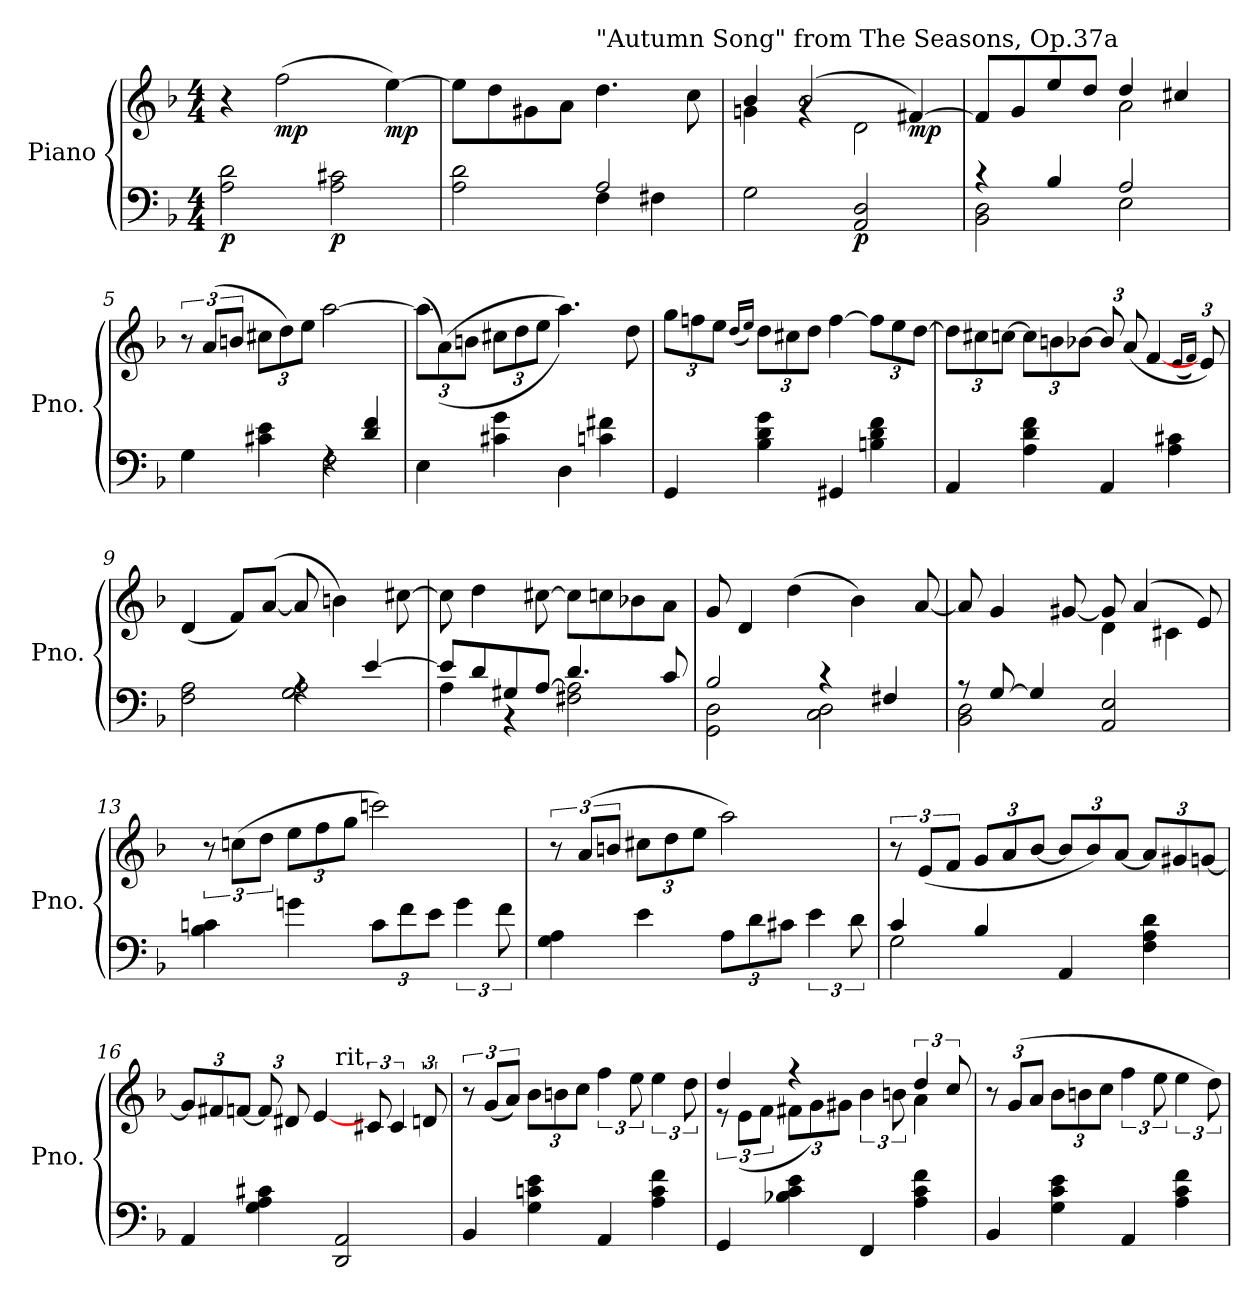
**kern	**kern	**dynam
*part1	*part1	*part1
*staff2	*staff1	*staff1/2
*I"Piano	*	*
*I'Pno.	*	*
*clefF4	*clefG2	*
*k[b-]	*k[b-]	*
*M4/4	*M4/4	*
*MM58	*MM58	*
=1	=1	=1
!	!	!LO:DY:b=2
2A\ 2d\	4r	p
!	!	!LO:DY:b
.	(2ff\	mp
!	!	!LO:DY:b=2
2A\ 2c#X\	.	p
!	!	!LO:DY:b
.	[4ee\)	mp
=2	=2	=2
*^	*	*
2A\ 2d\	2ryy	8ee\L]	.
.	.	8dd\	.
.	.	8g#X\	.
.	.	8a\J	.
!	!	!LO:TX:a:t="Autumn Song" from The Seasons, Op.37a	!
2A/	4F\	4.dd\	.
.	4F#X\	.	.
.	.	8cc\	.
*v	*v	*	*
=3	=3	=3
*	*^	*
2G\	4b-/	4gn\	.
.	(2b-/	4rg	.
!	!	!	!LO:DY:b=2
2AA/ 2D/	.	2d\	p
!	!	!	!LO:DY:b
.	[4f#X/)	.	mp
=4	=4	=4	=4
*^	*	*	*
4r	2BB-\ 2D\	8f#/L]	2ryy	.
.	.	8g/	.	.
4B-/	.	8ee/	.	.
.	.	8dd/J	.	.
2A/	2E\	4dd/	2a\	.
.	.	4cc#X/	.	.
*	*	*v	*v	*
=5	=5	=5	=5
4G\	2ryy	12r	.
.	.	(12a/L	.
.	.	12bn/J	.
*	*	*Xbrackettup	*
4c#X\ 4e\	.	12cc#X\L	.
.	.	12dd\)	.
.	.	12ee\J	.
4rF	2F\	[2aa\	.
4d/ 4f/	.	.	.
*v	*v	*	*
!!LO:LB:g=z
=6	=6	=6
4E\	(12aa\L]	.
.	((12a\)	.
.	12bn\J	.
4c#X\ 4g\	12cc#X\L	.
.	12dd\	.
.	12ee\J	.
4D\	4.aa\))	.
4cn\ 4f#X\	.	.
.	8dd\	.
=7	=7	=7
4GG/	12gg\L	.
.	12ffn\	.
.	12ee\J	.
.	(16qdd/LL	.
.	16qee/JJ)	.
4B-\ 4d\ 4g\	12dd\L	.
.	12cc#X\	.
.	12dd\J	.
4GG#X/	[4ff\	.
4Bn\ 4d\ 4f\	12ff\L]	.
.	12ee\	.
.	[12dd\J	.
=8	=8	=8
4AA/	12dd\L]	.
.	12cc#X\	.
.	[12ccn\J	.
4A\ 4d\ 4f\	12cc\L]	.
.	12bn\	.
.	[12b-X\J	.
*	*MM50	*
4AA/	12b-/L]	.
.	(12a/	.
.	[4f/	.
4A\ 4c#X\	.	.
.	(16qe/LL	.
.	16qf/JJ)	.
.	12e/)	.
!!LO:LB:g=z
=9	=9	=9
*^	*	*
2F\ 2A\	2ryy	(4d/	.
.	.	8f/L)	.
*	*	*MM58	*
.	.	([8a/J	.
4rA	2G\ 2A\	8a/]	.
.	.	4bn\)	.
[4e/	.	.	.
.	.	[8cc#X\	.
=10	=10	=10	=10
8e/L]	4A\	8cc#\]	.
8d/	.	4dd\	.
8G#X/	4r	.	.
[8A/J	.	[8cc#X\	.
4.d/	2F#X\ 2A\]	8cc#\L]	.
.	.	8ccn\	.
.	.	8b-X\	.
8c/	.	8a\J	.
=11	=11	=11	=11
2B-:/	2GG\ 2D\	8g/	.
.	.	4d/	.
.	.	(4dd\	.
4r	2C\ 2D\	.	.
.	.	4b-\)	.
4F#X/	.	.	.
.	.	[8a/	.
!!LO:LB:g=z
=12	=12	=12	=12
*	*	*^	*
8r	2BB-\ 2D\	8a/]	2ryy	.
[8G/	.	4g/	.	.
4G/]	.	.	.	.
.	.	[8g#X/	.	.
2AA/ 2E/	2ryy	8g#/]	4d\	.
.	.	(4a/	.	.
.	.	.	4c#X\	.
.	.	8e/)	.	.
*v	*v	*	*	*
*	*v	*v	*
=13	=13	=13
*	*brackettup	*
4B-\ 4cn\	12r	.
.	(12ccn\L	.
.	12dd\J	.
*	*Xbrackettup	*
4gn\	12ee\L	.
.	12ff\	.
.	12gg\J	.
*Xbrackettup	*	*
12c\L	2cccn\)	.
12f\	.	.
12e\J	.	.
*brackettup	*	*
6g\	.	.
12f\	.	.
=14	=14	=14
*	*brackettup	*
4G\ 4A\	12r	.
.	(12a/L	.
.	12bn/J	.
*	*Xbrackettup	*
4e\	12cc#X\L	.
.	12dd\	.
.	12ee\J	.
*Xbrackettup	*	*
12A\L	2aa\)	.
12d\	.	.
12c#X\J	.	.
*brackettup	*	*
6e\	.	.
12d\	.	.
!!LO:PB:g=z
=15	=15	=15
*^	*	*
*	*	*brackettup	*
*v	*v	*	*
*	*MM58	*
*^	*	*
4c/	2G\	12r	.
.	.	(12e/L	.
.	.	12f/J	.
*	*	*Xbrackettup	*
4B-/	.	12g/L	.
.	.	12a/	.
.	.	[12b-/J	.
4AA/	2ryy	12b-/L]	.
.	.	12b-/)	.
.	.	[12a/J	.
4F\ 4A\ 4d\	.	12a/L]	.
.	.	12g#X/	.
.	.	[12gn/J	.
*v	*v	*	*
=16	=16	=16
*	*^	*
4AA/	12g/L]	2ryy	.
.	12f#X/	.	.
.	[12fn/J	.	.
4G\ 4A\ 4c#X\	12f/L]	.	.
.	12d#X/	.	.
.	[4e/	.	.
*	*MM50	*	*
!	!	!LO:TX:a:t=rit.	!
2DD/ 2AA/	.	2ryy	.
*	*brackettup	*	*
.	12c#X/	.	.
.	6c#/	.	.
.	12dn/	.	.
*	*v	*v	*
!!LO:LB:g=z
=17	=17	=17
*	*MM58	*
*	*^	*
!	!LO:TX:a:t=a tempo	!	!
*	*v	*v	*
4BB-/	12r	.
.	(12g/L	.
.	12a/J)	.
*	*Xbrackettup	*
4G\ 4cn\ 4e\	12b-\L	.
.	12bn\	.
.	12cc\J	.
*	*brackettup	*
4AA/	6ff\	.
.	12ee\	.
*	*MM50	*
4A\ 4c\ 4f\	6ee\	.
.	12dd\	.
=18	=18	=18
*	*^	*
4GG/	4dd/	12r	.
.	.	(12e\L	.
.	.	12f\J	.
*	*	*Xbrackettup	*
*	*MM58	*	*
4B-X\ 4c\ 4e\	4r	12f#X\L	.
.	.	12g\)	.
.	.	12g#X\J	.
*	*brackettup	*	*
4FF/	6b-\	4ryy	.
.	12bn\	.	.
4A\ 4c\ 4f\	6dd/	4a\	.
.	12cc/	.	.
*	*v	*v	*
!!LO:LB:g=z
=19	=19	=19
4BB-/	12r	.
.	(12g/L	.
.	12a/J	.
*	*Xbrackettup	*
4G\ 4c\ 4e\	12b-\L	.
.	12bn\	.
.	12cc\J	.
*	*brackettup	*
4AA/	6ff\	.
.	12ee\	.
*	*MM50	*
4A\ 4c\ 4f\	6ee\	.
.	12dd\)	.
=	=	=
*-	*-	*-
